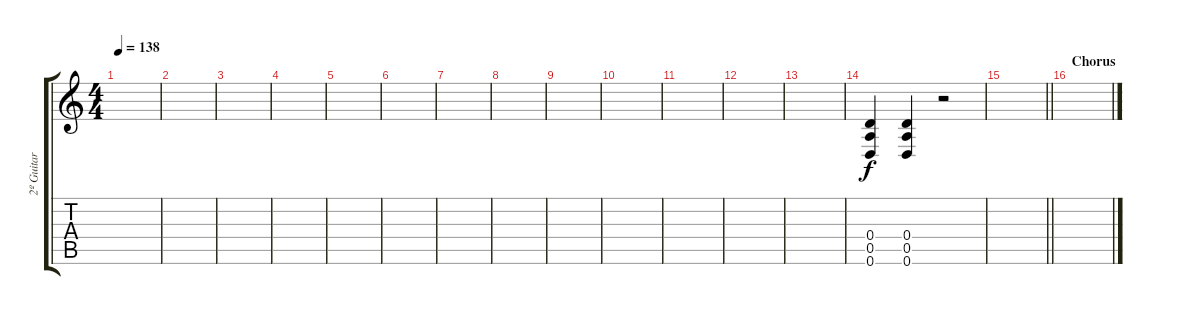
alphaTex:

\track ("2º Guitar" "2º Guitar") {instrument distortionguitar}
\staff {score tabs}
\tuning (E4 B3 G3 D3 A2 D2) {hide}
\ts (4 4)
\tempo 138
\clef g2
\ks c
|
|
|
|
|
|
|
|
|
|
|
|
|
(0.4 0.5 0.6).4 (0.4 0.5 0.6).4 r.2 |
\barLineRight lightlight
|
\section ("" "Chorus")
